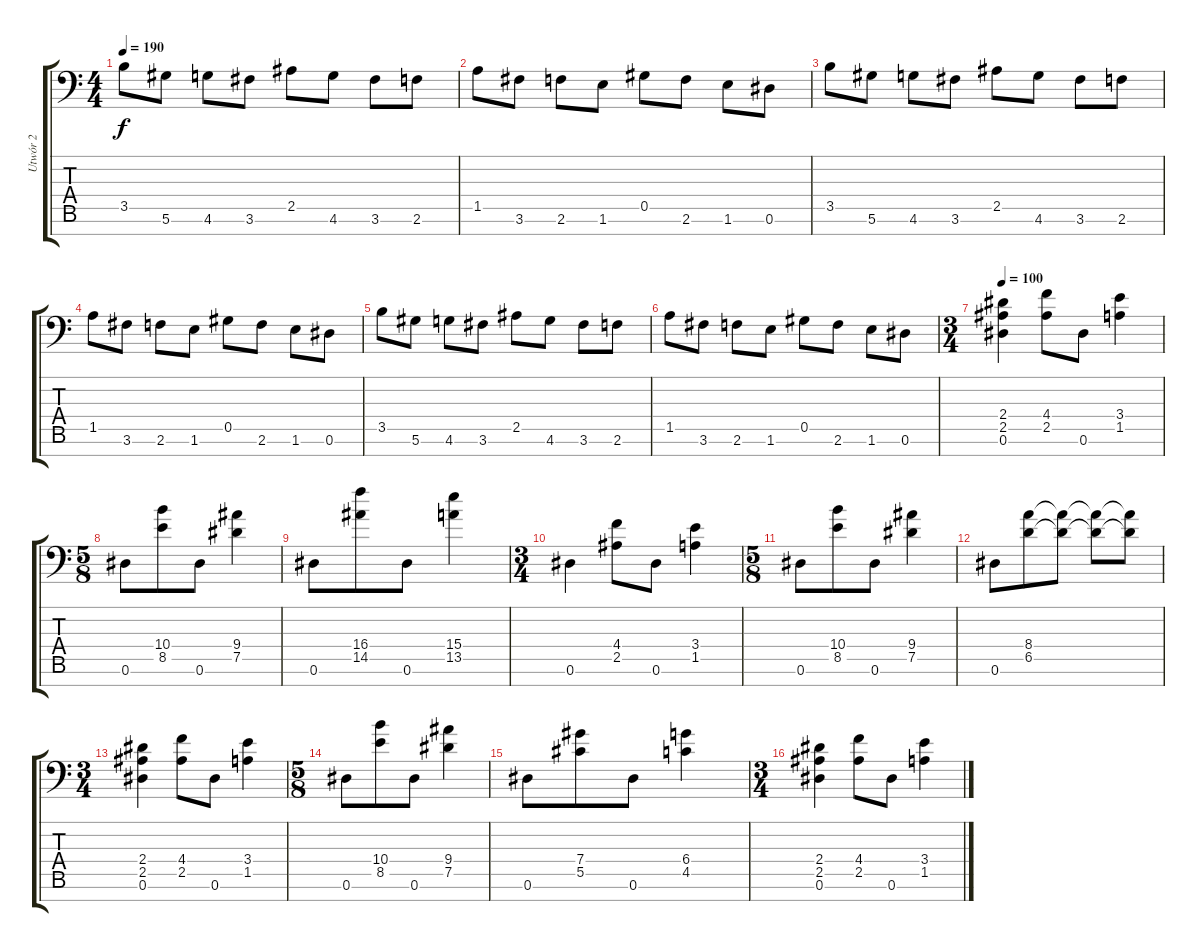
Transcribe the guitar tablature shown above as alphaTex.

\track ("Utwór 2" "Utwór 2") {instrument distortionguitar}
\staff {score tabs}
\tuning (Eb4 Bb3 Gb3 Db3 Ab2 Eb2 Bb1) {hide}
\ts (4 4)
\tempo 190
\clef f4
\ks c
3.5.8{dy f} 5.6.8 4.6.8 3.6.8 2.5.8 4.6.8 3.6.8 2.6.8 |
1.5.8 3.6.8 2.6.8 1.6.8 0.5.8 2.6.8 1.6.8 0.6.8 |
3.5.8 5.6.8 4.6.8 3.6.8 2.5.8 4.6.8 3.6.8 2.6.8 |
1.5.8 3.6.8 2.6.8 1.6.8 0.5.8 2.6.8 1.6.8 0.6.8 |
3.5.8 5.6.8 4.6.8 3.6.8 2.5.8 4.6.8 3.6.8 2.6.8 |
1.5.8 3.6.8 2.6.8 1.6.8 0.5.8 2.6.8 1.6.8 0.6.8 |
\ts (3 4)
\tempo 100
(2.4 2.5 0.6).4 (4.4 2.5).8 0.6.8 (3.4 1.5).4 |
\ts (5 8)
0.6.8 (10.4 8.5).8 0.6.8 (9.4 7.5).4 |
0.6.8 (16.4 14.5).8 0.6.8 (15.4 13.5).4 |
\ts (3 4)
0.6.4 (4.4 2.5).8 0.6.8 (3.4 1.5).4 |
\ts (5 8)
0.6.8 (10.4 8.5).8 0.6.8 (9.4 7.5).4 |
0.6.8 (8.4 6.5).8 (8.4{t} 6.5{t}).8 (8.4{t} 6.5{t}).8 (8.4{t} 6.5{t}).8 |
\ts (3 4)
(2.4 2.5 0.6).4 (4.4 2.5).8 0.6.8 (3.4 1.5).4 |
\ts (5 8)
0.6.8 (10.4 8.5).8 0.6.8 (9.4 7.5).4 |
0.6.8 (7.4 5.5).8 0.6.8 (6.4 4.5).4 |
\ts (3 4)
(2.4 2.5 0.6).4 (4.4 2.5).8 0.6.8 (3.4 1.5).4
